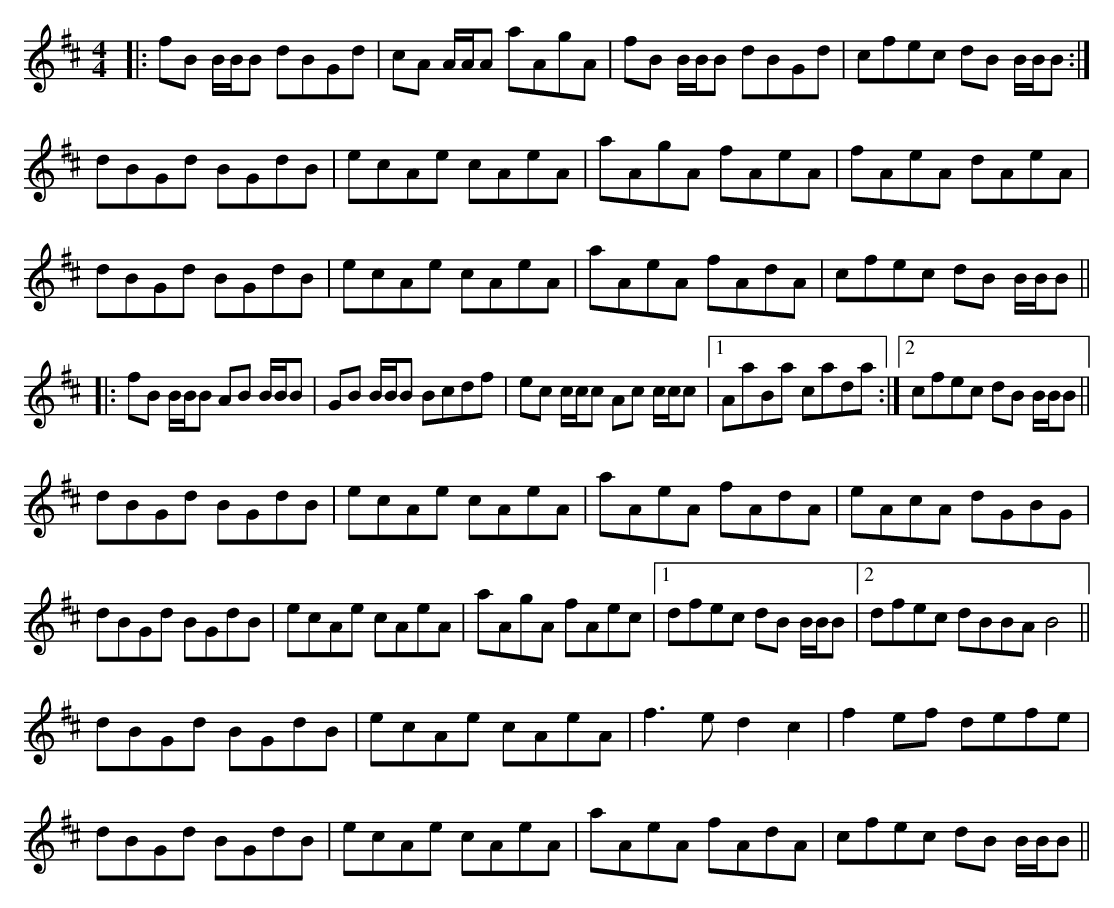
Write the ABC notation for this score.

X:1
M:4/4
K:Bmin
|:fB B/B/B dBGd|cA A/A/A aAgA|fB B/B/B dBGd|cfec dB B/B/B:|
dBGd BGdB|ecAe cAeA|aAgA fAeA|fAeA dAeA|
dBGd BGdB|ecAe cAeA|aAeA fAdA|cfec dB B/B/B||
|:fB B/B/B AB B/B/B|GB B/B/B Bcdf|ec c/c/c Ac c/c/c|1 AaBa cada:|2 cfec dB B/B/B||
dBGd BGdB|ecAe cAeA|aAeA fAdA|eAcA dGBG|
dBGd BGdB|ecAe cAeA|aAgA fAec|1 dfec dB B/B/B|2 dfec dBBA B4||
dBGd BGdB|ecAe cAeA|f3e d2c2|f2ef defe|
dBGd BGdB|ecAe cAeA|aAeA fAdA|cfec dB B/B/B||
